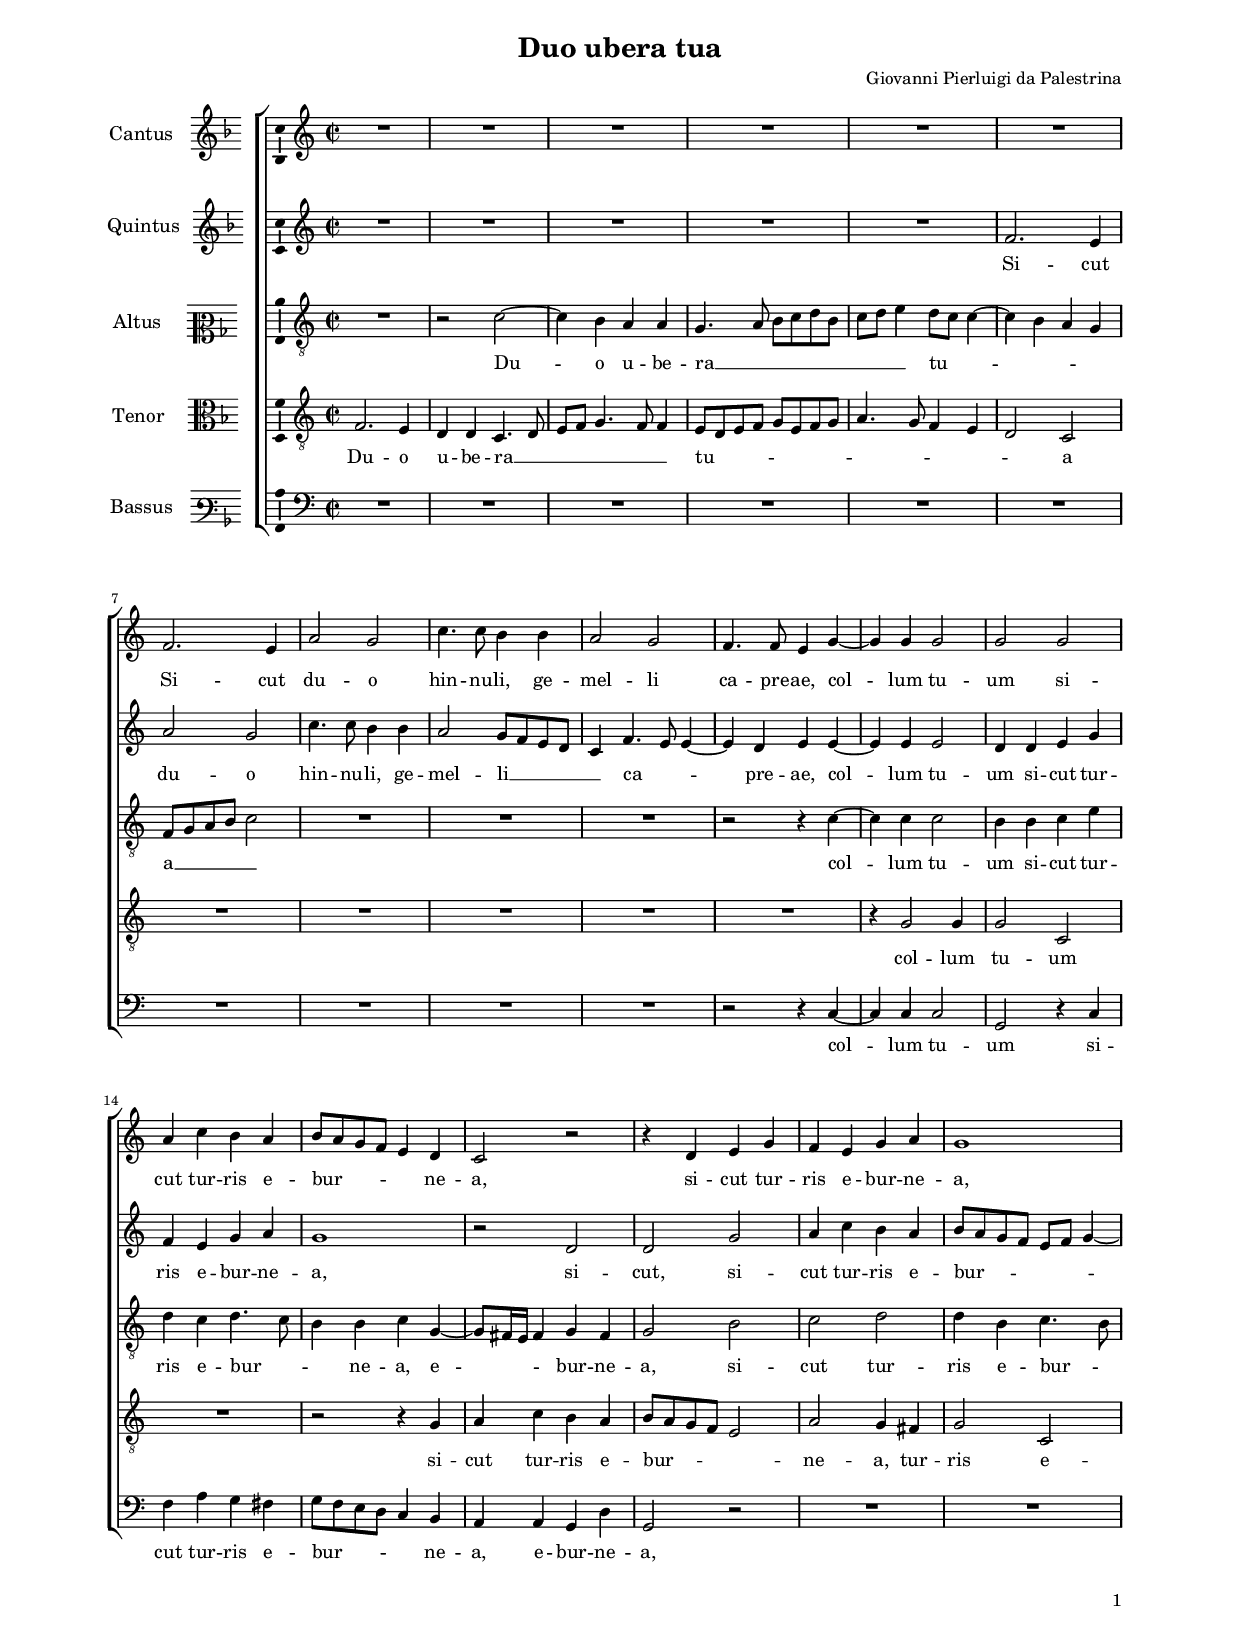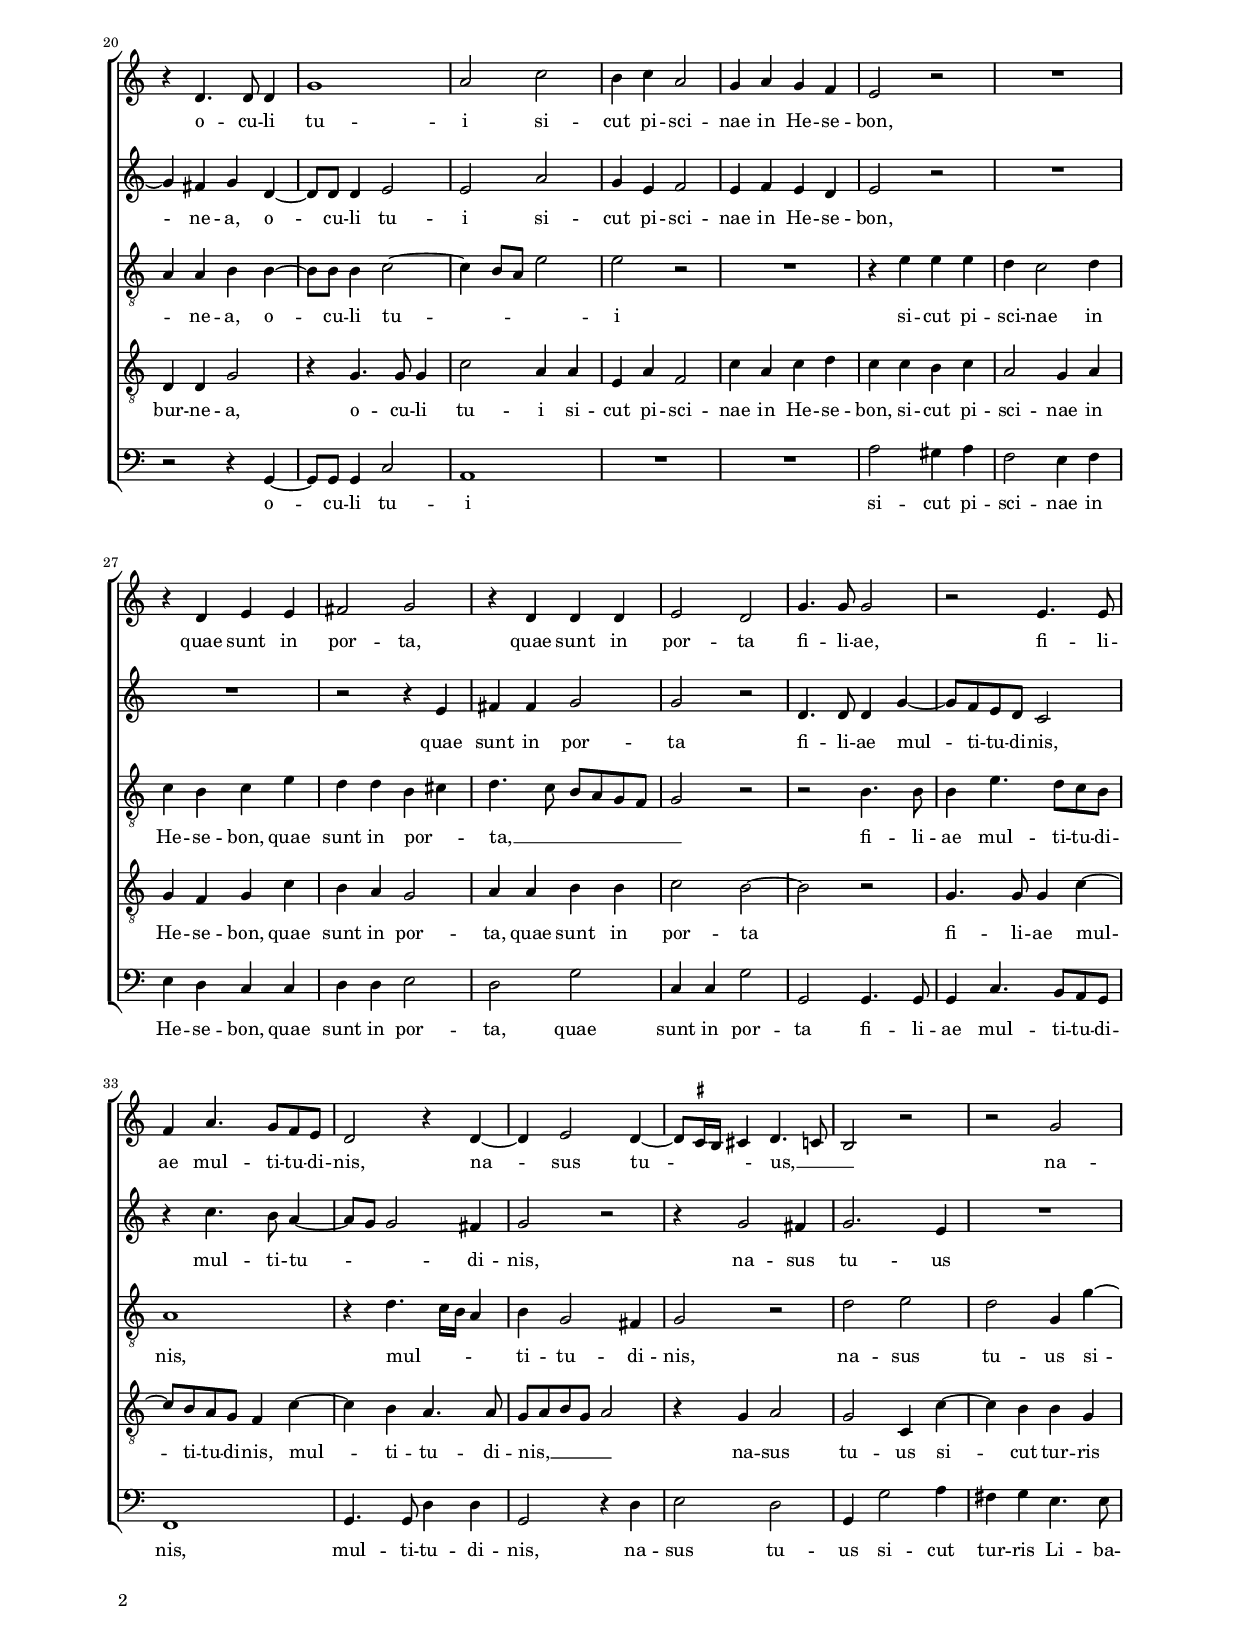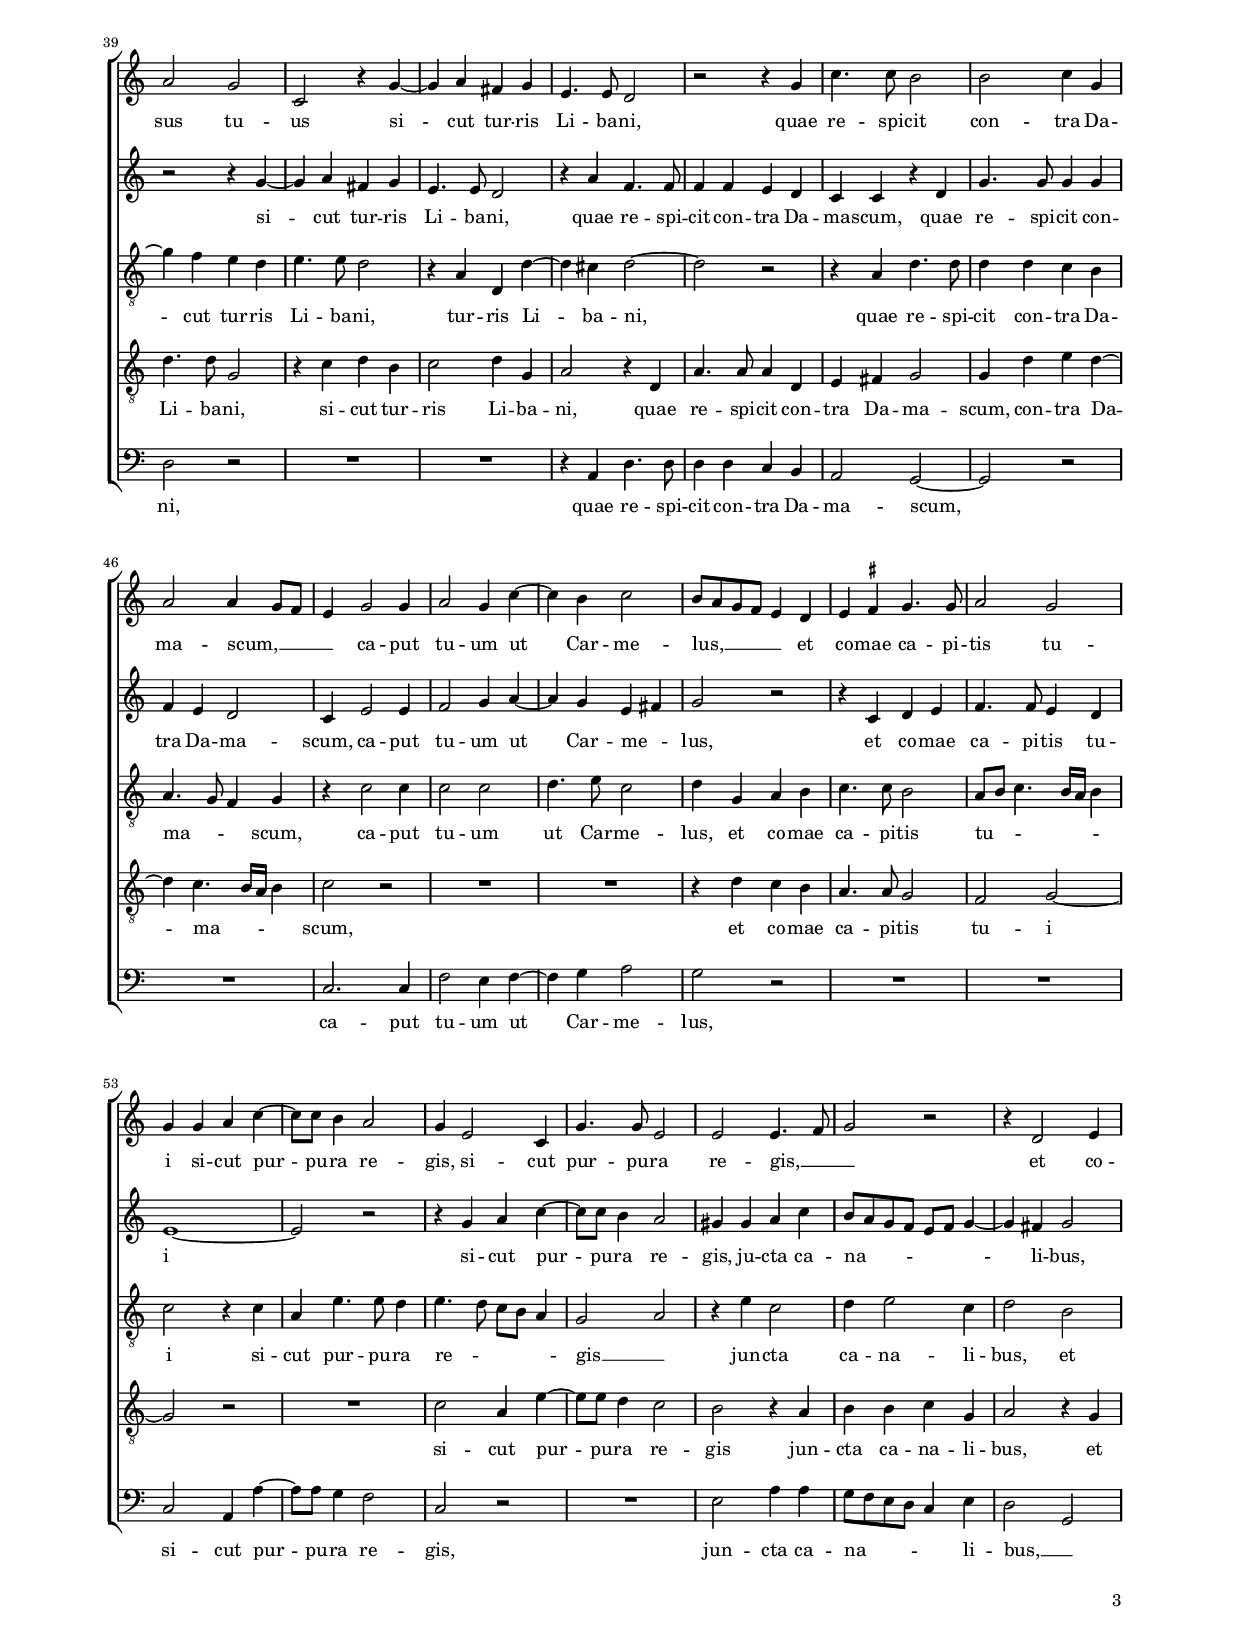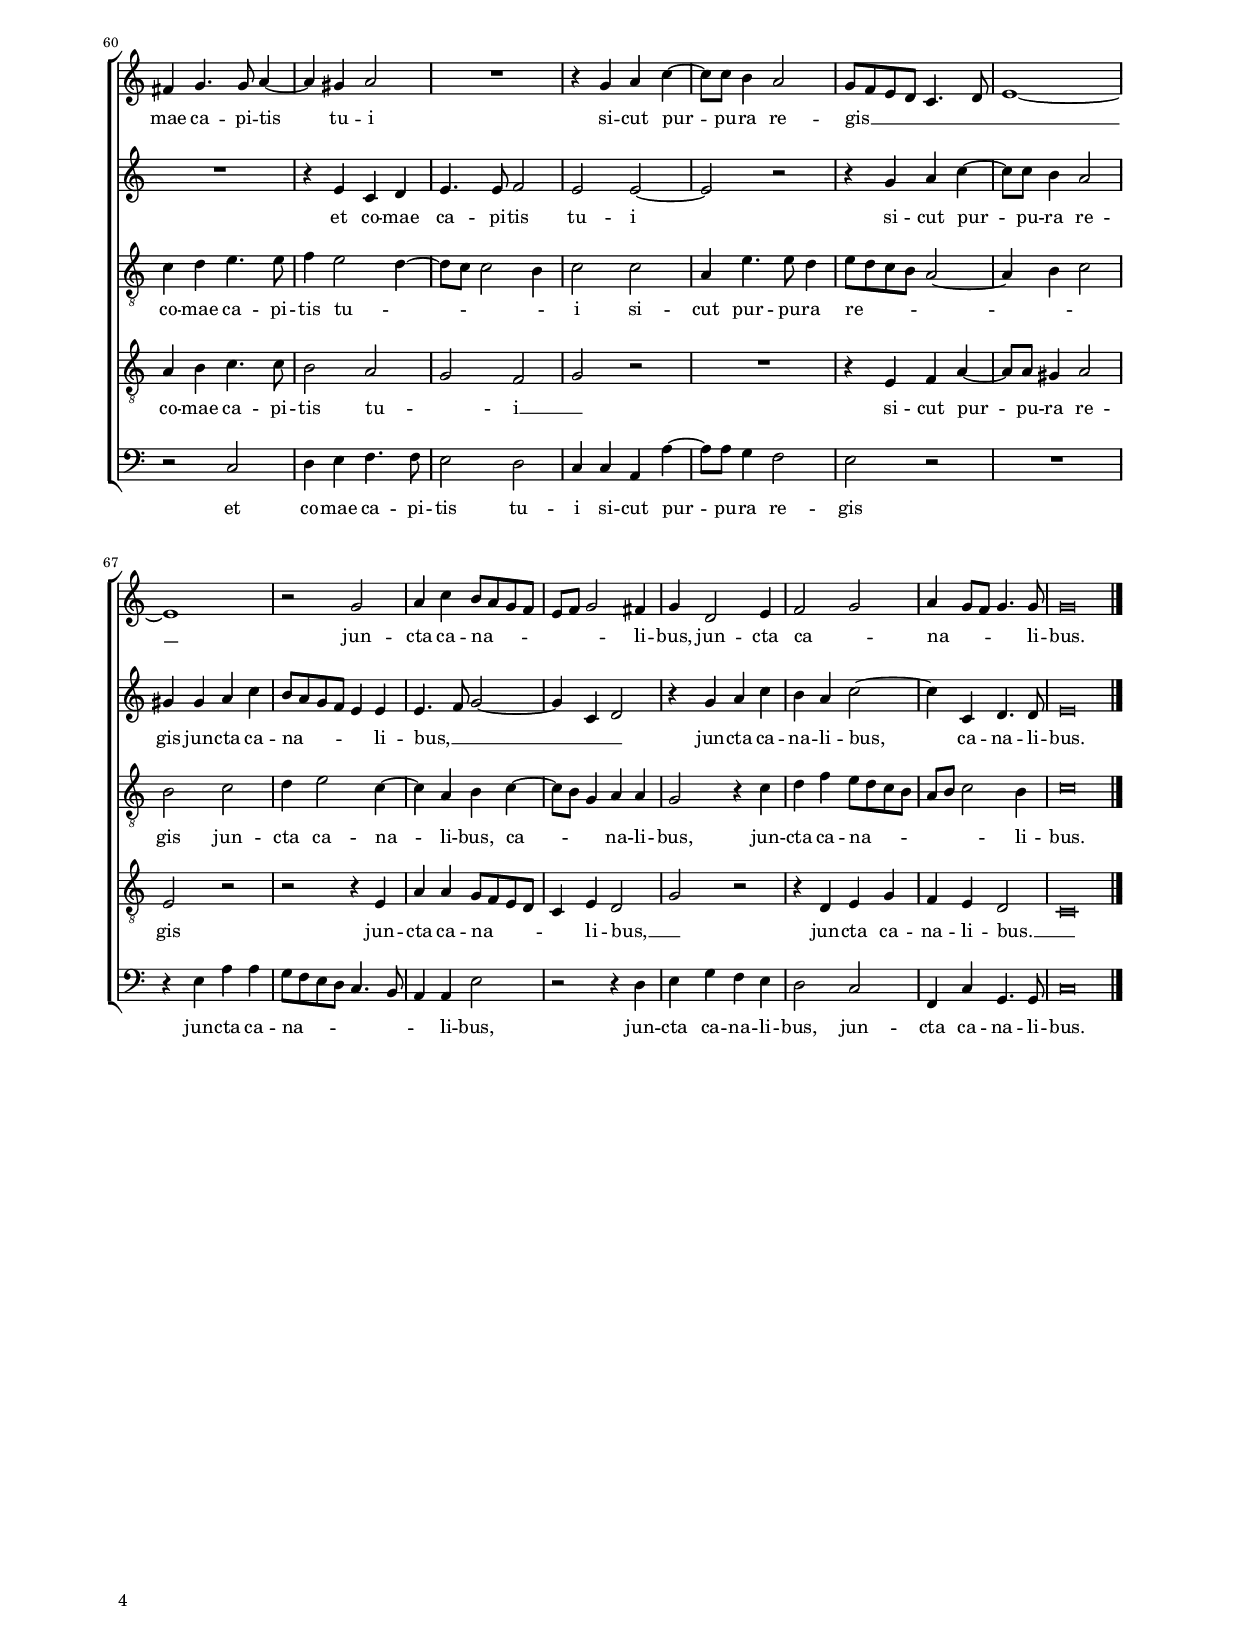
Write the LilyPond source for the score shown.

\header
{
  title="Duo ubera tua"
  composer="Giovanni Pierluigi da Palestrina"
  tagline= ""
}

\version "2.24.0"
\language deutsch
#(set-global-staff-size 15)
% #(set-default-paper-size "letter")
#(ly:set-option 'point-and-click #f)


\paper
	{
	top-margin = 1.8 \cm
	bottom-margin = 1.2 \cm
	left-margin = 2 \cm
	right-margin = 2 \cm
	ragged-bottom = ##f
	ragged-last-bottom = ##t
	print-page-number = ##f
	system-system-spacing = #'((basic-distance . 16) (minimum-distance . 14) (padding . 5) (strechability . 150))
	oddFooterMarkup=\markup   \fill-line { "" \fromproperty #'page:page-number-string }
	evenFooterMarkup=\markup  \fill-line { \fromproperty #'page:page-number-string "" }
	last-bottom-spacing = #'((basic-distance . 12) (minimum-distance . 7) (padding . 4))
%	systems-per-page = 3
%	page-count = 3
%	min-systems-per-page = 3
	markup-system-spacing.basic-distance = #12
	}

	
global = {
	\key f \major
	\time 2/2
	\set Score.tempoHideNote = ##t
	\tempo 4 = 95
	\skip 1*73
	\set Score.measureLength = #(ly:make-moment 2/1)
	\skip 1*2 \bar "|."
	}

	ficta = { \once \set suggestAccidentals = ##t }

	forget = #(define-music-function (music) (ly:music?) #{
		\accidentalStyle forget
		$music
		\accidentalStyle default
		#})



incipitcantus = \markup { \score {
	{
	\set Staff.instrumentName = \markup { \fontsize #1 "Cantus" }
	\key f \major
	\clef violin
	s4 \bar ""
	}
	\layout  {
	raggedright = ##t
	indent = 1.6 \cm
	line-width = 2.4\cm
	\context { \Staff \remove Time_signature_engraver }
	\override Staff.Clef.Y-extent = #'(0 . 0)
	}} \hspace #1 }
	 
      
incipitquintus = \markup { \score {
	{
	\set Staff.instrumentName = \markup { \fontsize #1 "Quintus" }
	\key f \major
	\clef violin
	s4 \bar ""
	}
	\layout  {
	raggedright = ##t
	indent = 1.6 \cm
	line-width = 2.4\cm
	\context { \Staff \remove Time_signature_engraver }
	\override Staff.Clef.Y-extent = #'(0 . 0)
	}} \hspace #1 }
    

incipitaltus = \markup { \score {
	{
	\set Staff.instrumentName = \markup { \fontsize #1 "Altus" }
	\key f \major
	\clef mezzosoprano
	s4 \bar ""
	}
	\layout  {
	raggedright = ##t
	indent = 1.6 \cm
	line-width = 2.4\cm
	\context { \Staff \remove Time_signature_engraver }
	\override Staff.Clef.Y-extent = #'(0 . 0)
	}} \hspace #1 }
    

incipittenor = \markup { \score {
	{
	\set Staff.instrumentName = \markup { \fontsize #1 "Tenor" }
	\key f \major
	\clef alto
	s4 \bar ""
	}
	\layout  {
	raggedright = ##t
	indent = 1.6 \cm
	line-width = 2.4\cm
	\context { \Staff \remove Time_signature_engraver }
	\override Staff.Clef.Y-extent = #'(0 . 0)
	}} \hspace #1 }
      
      
incipitbassus = \markup { \score {
	{
	\set Staff.instrumentName = \markup { \fontsize #1 "Bassus" }
	\key f \major
	\clef varbaritone
	s4 \bar ""
	}
	\layout  {
	raggedright = ##t
	indent = 1.6 \cm
	line-width = 2.4\cm
	\context { \Staff \remove Time_signature_engraver }
	\override Staff.Clef.Y-extent = #'(0 . 0)
	}} \hspace #1 }


cantus =  \relative c''
	{
	R1
	R1
	R1
	R1
%5
	R1 |
	R1
	b2. a4
	d2 c
	f4. f8 e4 e
%10
	d2 c |
	b4. b8 a4 c~
	c4 c c2
	c2 c
	d4 f e d
%15
	e8 d c b a4 g |
	f2 r
	r4 g a c
	b4 a c d
	c1
%20
	r4 g4. g8 g4 |
	c1
	d2 f
	e4 f d2
	c4 d c b
%25
	a2 r |
	R1
	r4 g a a
	h2 c
	r4 g g g
%30
	a2 g |
	c4. c8 c2
	r2 a4. a8
	b4 d4. c8 b a
	g2 r4 g~
%35
	g4 a2 g4~ |
	g8 \ficta fis16 e fis!4 g4. f8
	e2 r
	r2 c'
	d2 c
%40
	f,2 r4 c'~ |
	c4 d h c
	a4. a8 g2
	r2 r4 c
	f4. f8 e2
%45
	e2 f4 c |
	d2 d4 c8 b	
	a4 c2 c4
	d2 c4 f~
	f4 e f2
%50
	e8 d c b a4 g |
	a4 \ficta h c4. c8
	d2 c
	c4 c d f~
	f8 f e4 d2
%55
	c4 a2 f4 |
	c'4. c8 a2
	a2 a4. b8
	c2 r
	r4 g2 a4
%60
	h4 c4. c8 d4~ |	
	d4 cis d2
	R1
	r4 c d f~
	f8 f e4 d2
%65
	c8 b a g f4. g8 |
	a1~
	a1
	r2 c	
	d4 f e8 d c b
%70
	a8 b c2 h4 |
	c4 g2 a4
	b2 c
	d4 c8 b c4. c8
	c\breve |
	}


quintus =  \relative c''
	{
	R1
	R1
	R1
	R1
%5
	R1 |
	b2. a4
	d2 c
	f4. f8 e4 e
	d2 c8 b a g
%10
	f4 b4. a8 a4~ |
	a4 g a a~
	a4 a a2
	g4 g a c
	b4 a c d
%15
	c1 |
	r2 g
	g2 c
	d4 f e d
	e8 d c b a b c4~
%20
	c4 h c g~ |
	g8 g g4 a2
	a2 d
	c4 a b2
	a4 b a g
%25
	a2 r |
	R1
	R1
	r2 r4 a
	h4 h c2
%30
	c2 r |
	g4. g8 g4 c~
	c8 b a g f2
	r4 f'4. e8 d4~
	d8 c c2 h4
%35
	c2 r |
	r4 c2 h4
	c2. a4
	R1
	r2 r4 c~
%40
	c4 d h c |
	a4. a8 g2
	r4 d' b4. b8
	b4 b a g
	f4 f r g
%45
	c4. c8 c4 c |
	b4 a g2
	f4 a2 a4
	b2 c4 d~
	d4 c a h
%50
	c2 r |
	r4 f, g a
	b4. b8 a4 g
	a1~
	a2 r
%55
	r4 c d f~ |
	f8 f e4 d2
	cis4 cis d f
	e8 d c b a b c4~
	c4 h c2
%60
	R1 |
	r4 a f g
	a4. a8 b2
	a2 a~
	a2 r
%65
	r4 c d f~ |
	f8 f e4 d2
	cis4 cis d f
	e8 d c b a4 a
	a4. b8 c2~
%70
	c4 f, g2 |
	r4 c d f
	e4 d f2~
	f4 f, g4. g8
	a\breve |
	}


altus =  \relative c'
	{
	R1
	r2 f~
	f4 e d d
	c4. d8 e f g e
%5
	f8 g a4 g8 f f4~ |
	f4 e d c
	b8 c d e f2
	R1
	R1
%10
	R1 |
	r2 r4 f~
	f4 f f2
	e4 e f a
	g4 f g4. f8
%15
	e4 e f c~ |
	c8 h16 a h4 c h
	c2 e
	f2 g
	g4 e f4. e8
%20
	d4 d e e~ |
	e8 e e4 f2~
	f4 e8 d a'2
	a2 r
	R1
%25
	r4 a a a |
	g4 f2 g4
	f4 e f a
	g4 g e fis
	g4. f8 e d c b
%30
	c2 r |
	r2 e4. e8
	e4 a4. g8 f e
	d1
	r4 g4. f16 e d4
%35
	e4 c2 h4 |
	c2 r
	g'2 a
	g2 c,4 c'~
	c4 b a g
%40
	a4. a8 g2 |
	r4 d g, g'~
	g4 fis g2~
	g2 r
	r4 d g4. g8
%45
	g4 g f e |
	d4. c8 b4 c
	r4 f2 f4
	f2 f
	g4. a8 f2
%50
	g4 c, d e |
	f4. f8 e2
	d8 e f4. e16 d e4
	f2 r4 f
	d4 a'4. a8 g4
%55
	a4. g8 f e d4 |
	c2 d
	r4 a' f2
	g4 a2 f4
	g2 e
%60
	f4 g a4. a8 |
	b4 a2 g4~
	g8 f f2 e4
	f2 f
	d4 a'4. a8 g4
%65
	a8 g f e d2~ |
	d4 e f2
	e2 f
	g4 a2 f4~
	f4 d e f~
%70
	f8 e c4 d d |
	c2 r4 f
	g4 b a8 g f e
	d8 e f2 e4
	f\breve |
	}


tenor  =  \relative c'
	{
	b2. a4
	g4 g f4. g8
	a8 b c4. b8 b4
	a8 g a b c a b c
%5
	d4. c8 b4 a |
	g2 f
	R1
	R1
	R1
%10
	R1 |
	R1
	r4 c'2 c4
	c2 f,
	R1
%15
	r2 r4 c' |
	d4 f e d
	e8 d c b a2
	d2 c4 h
	c2 f,
%20
	g4 g c2 |
	r4 c4. c8 c4
	f2 d4 d
	a4 d b2
	f'4 d f g
%25
	f4 f e f |
	d2 c4 d
	c4 b c f
	e4 d c2
	d4 d e e
%30
	f2 e~ |
	e2 r
	c4. c8 c4 f~
	f8 e d c b4 f'~
	f4 e d4. d8
%35
	c8 d e c d2 |
	r4 c d2
	c2 f,4 f'~
	f4 e e c
	g'4. g8 c,2
%40
	r4 f g e |
	f2 g4 c,
	d2 r4 g,
	d'4. d8 d4 g,
	a4 h c2
%45
	c4 g' a g~ |
	g4 f4. e16 d e4
	f2 r
	R1
	R1
%50
	r4 g f e |
	d4. d8 c2
	b2 c~
	c2 r
	R1
%55
	f2 d4 a'~ |
	a8 a g4 f2
	e2 r4 d
	e4 e f c
	d2 r4 c
%60
	d4 e f4. f8 |
	e2 d
	c2 b
	c2 r
	R1
%65
	r4 a b d~ |
	d8 d cis4 d2
	a2 r
	r2 r4 a
	d4 d c8 b a g
%70
	f4 a g2 |
	c2 r
	r4 g a c
	b4 a g2
	f\breve |
	}


bassus  =  \relative c
	{
	R1
	R1
	R1
	R1
%5
	R1 |
	R1
	R1
	R1
	R1
%10
	R1 |
	r2 r4 f~
	f4 f f2
	c2 r4 f
	b4 d c h
%15
	c8 b a g f4 e |
	d4 d c g'
	c,2 r
	R1
	R1
%20
	r2 r4 c~ |
	c8 c c4 f2
	d1
	R1
	R1
%25
	d'2 cis4 d |
	b2 a4 b
	a4 g f f
	g4 g a2
	g2 c
%30
	f,4 f c'2 |
	c,2 c4. c8
	c4 f4. e8 d c
	b1
	c4. c8 g'4 g
%35
	c,2 r4 g' |
	a2 g
	c,4 c'2 d4
	h4 c a4. a8
	g2 r
%40
	R1 |
	R1
	r4 d g4. g8
	g4 g f e
	d2 c~
%45
	c2 r |
	R1
	f2. f4
	b2 a4 b~
	b4 c d2
%50
	c2 r |
	R1
	R1
	f,2 d4 d'~
	d8 d c4 b2
%55
	f2 r |
	R1
	a2 d4 d
	c8 b a g f4 a
	g2 c,
%60
	r2 f |
	g4 a b4. b8
	a2 g
	f4 f d d'~
	d8 d c4 b2
%65
	a2 r |
	R1
	r4 a d d
	c8 b a g f4. e8
	d4 d a'2
%70
	r2 r4 g |
	a4 c b a
	g2 f
	b,4 f' c4. c8
	f\breve |
	}


lyricscantus = \lyricmode {
	Si -- cut du -- o hin -- nu -- li,
	ge -- mel -- li ca -- pre -- ae,
	col -- lum tu -- um 
	si -- cut tur -- ris e -- bur -- _ _ _ _ ne -- a,
	si -- cut tur -- ris e -- bur -- ne -- a,
	o -- cu -- li tu -- i si -- cut pi -- sci -- nae in He -- se -- bon,
	quae sunt in por -- ta,
	quae sunt in por -- ta fi -- li -- ae,
	fi -- li -- ae mul -- ti -- tu -- di -- nis,
	na -- sus tu -- _ _ _ us, __ _ _
	na -- sus tu -- us
	si -- cut tur -- ris Li -- ba -- ni,
	quae re -- spi -- cit con -- tra Da -- ma -- scum, __ _ _ _
	ca -- put tu -- um ut Car -- me -- lus, __ _ _ _ _ 
	et co -- mae ca -- pi -- tis tu -- i
	si -- cut pur -- pu -- ra re -- gis,
	si -- cut pur -- pu -- ra re -- gis, __ _ _
	et co -- mae ca -- pi -- tis tu -- i
	si -- cut pur -- pu -- ra re -- gis __ _ _ _ _ _ _
	jun -- cta ca -- na -- _ _ _ _ _ _ li -- bus,
	jun -- cta ca -- _ na -- _ _ _ li -- bus.
	}


lyricsquintus = \lyricmode {
	Si -- cut du -- o hin -- nu -- li,
	ge -- mel -- li __ _ _ _ _ ca -- _ _ pre -- ae,
	col -- lum tu -- um 
	si -- cut tur -- ris e -- bur -- ne -- a,
	si -- cut,
	si -- cut tur -- ris e -- bur -- _ _ _ _ _ _ ne -- a,
	o -- cu -- li tu -- i si -- cut pi -- sci -- nae in He -- se -- bon,
	quae sunt in por -- ta fi -- li -- ae mul -- ti -- tu -- di -- nis,
	mul -- ti -- tu -- _ _ di -- nis,
	na -- sus tu -- us
	si -- cut tur -- ris Li -- ba -- ni,
	quae re -- spi -- cit con -- tra Da -- ma -- scum,
	quae re -- spi -- cit con -- tra Da -- ma -- scum,
	ca -- put tu -- um ut Car -- me -- _ lus,      
	et co -- mae ca -- pi -- tis tu -- i
	si -- cut pur -- pu -- ra re -- gis,
	ju -- cta ca -- na -- _ _ _ _ _ _ li -- bus,
	et co -- mae ca -- pi -- tis tu -- i
	si -- cut pur -- pu -- ra re -- gis       
	jun -- cta ca -- na -- _ _ _ _ li -- bus, __ _ _ _ _
	jun -- cta ca -- na -- li -- bus,
	ca -- na -- li -- bus.
	}


lyricsaltus = \lyricmode {
	Du -- o u -- be -- ra __ _ _ _ _ _ _ _ _ tu -- _ _ _ _ _ a __ _ _ _ _
	col -- lum tu -- um 
	si -- cut tur -- ris e -- bur -- _ _ ne -- a,
	e -- _ _ _ bur -- ne -- a,
	si -- cut tur -- ris e -- bur -- _ _ ne -- a,
	o -- cu -- li tu -- _ _ _ i si -- cut pi -- sci -- nae in He -- se -- bon,
	quae sunt in por -- _ ta, __ _ _ _ _ _ _
	fi -- li -- ae mul -- ti -- tu -- di -- nis,
	mul -- _ _ _ ti -- tu -- di -- nis,
	na -- sus tu -- us
	si -- cut tur -- ris Li -- ba -- ni,
	tur -- ris Li -- ba -- ni,
	quae re -- spi -- cit con -- tra Da -- ma -- _ _ scum,    
	ca -- put tu -- um ut Car -- me -- lus,      
	et co -- mae ca -- pi -- tis tu -- _ _ _ _ _ i
	si -- cut pur -- pu -- ra re -- _ _ _ _ gis __ _
	jun -- cta ca -- na -- li -- bus,
	et co -- mae ca -- pi -- tis tu -- _ _ _ _ i
	si -- cut pur -- pu -- ra re -- _ _ _ _ _ _ gis       
	jun -- cta ca -- na -- li -- bus,
	ca -- _ _ na -- li -- bus,
	jun -- cta ca -- na -- _ _ _ _ _ _ li -- bus.
	}


lyricstenor = \lyricmode {
	Du -- o u -- be -- ra __ _ _ _ _ _ _ tu -- _ _ _ _ _ _ _ _ _ _ _ _ a
	col -- lum tu -- um 
	si -- cut tur -- ris e -- bur -- _ _ _ _ ne -- a,
	tur -- ris e -- bur -- ne -- a,
	o -- cu -- li tu -- i si -- cut pi -- sci -- nae in He -- se -- bon,
	si -- cut pi -- sci -- nae in He -- se -- bon,
	quae sunt in por -- ta,
	quae sunt in por -- ta fi -- li -- ae mul -- ti -- tu -- di -- nis,
	mul -- ti -- tu -- di -- nis, __ _ _ _ _
	na -- sus tu -- us
	si -- cut tur -- ris Li -- ba -- ni,
	si -- cut tur -- ris Li -- ba -- ni,
	quae re -- spi -- cit con -- tra Da -- ma -- scum,
	con -- tra Da -- ma -- _ _ _ scum,
	et co -- mae ca -- pi -- tis tu -- i
	si -- cut pur -- pu -- ra re -- gis
	jun -- cta ca -- na -- li -- bus,
	et co -- mae ca -- pi -- tis tu -- _ i __ _
	si -- cut pur -- pu -- ra re -- gis       
	jun -- cta ca -- na -- _ _ _ _ li -- bus, __ _
	jun -- cta ca -- na -- li -- bus. __ _
	}


lyricsbassus = \lyricmode {
	col -- lum tu -- um
	si -- cut tur -- ris e -- bur -- _ _ _ _ ne -- a,
	e -- bur -- ne -- a,
	o -- cu -- li tu -- i si -- cut pi -- sci -- nae in He -- se -- bon,
	quae sunt in por -- ta,
	quae sunt in por -- ta fi -- li -- ae mul -- ti -- tu -- di -- nis,
	mul -- ti -- tu -- di -- nis,
	na -- sus tu -- us
	si -- cut tur -- ris Li -- ba -- ni,
	quae re -- spi -- cit con -- tra Da -- ma -- scum, 
	ca -- put tu -- um ut Car -- me -- lus,      
	si -- cut pur -- pu -- ra re -- gis,
	jun -- cta ca -- na -- _ _ _ _ li -- bus, __ _
	et co -- mae ca -- pi -- tis tu -- i
	si -- cut pur -- pu -- ra re -- gis      
	jun -- cta ca -- na -- _ _ _ _ _ _ li -- bus,
	jun -- cta ca -- na -- li -- bus,
	jun -- cta ca -- na -- li -- bus.
	}


\score
{  
	\transpose f c {
	\new ChoirStaff \with { \override StaffGrouper.staff-staff-spacing.basic-distance = #12 }
	<<

	\new Staff << \global
	\new Voice="v1" {
		\set Staff.instrumentName=\incipitcantus
%		\set Staff.instrumentName= "S"
		\set Staff.midiInstrument = "reed organ"
		\clef violin
		\cantus }
	\new Lyrics \lyricsto "v1" {\lyricscantus }
	>>


	\new Staff << \global
	\new Voice="v5" {
		\set Staff.instrumentName=\incipitquintus
%		\set Staff.instrumentName= "Q"
		\set Staff.midiInstrument = "reed organ"
		\clef violin
		\quintus}
	\new Lyrics \lyricsto "v5" {\lyricsquintus }
	>>


	\new Staff << \global
	\new Voice="v2" {
		\set Staff.instrumentName=\incipitaltus
%		\set Staff.instrumentName= "A"
		\set Staff.midiInstrument = "reed organ"
		\clef "G_8"
		\altus}
	\new Lyrics \lyricsto "v2" {\lyricsaltus }
	>>


	\new Staff << \global
	\new Voice="v3" {
		\set Staff.instrumentName=\incipittenor
%		\set Staff.instrumentName= "T"
		\set Staff.midiInstrument = "reed organ"
		\clef "G_8"
		\tenor }
	\new Lyrics \lyricsto "v3" {\lyricstenor }
	>>


	\new Staff << \global
	\new Voice="v4" {
		\set Staff.instrumentName=\incipitbassus
%		\set Staff.instrumentName= "B"
		\set Staff.midiInstrument = "reed organ"
		\clef bass 
		\bassus }
	\new Lyrics \lyricsto "v4" {\lyricsbassus}
	>>

	>>
	} % transpose

	\layout
	{
	indent = 2.5\cm
	\context { \Lyrics \override VerticalAxisGroup.nonstaff-relatedstaff-spacing.padding = #1.4 }
	\context { \Staff \override TimeSignature.break-visibility = #end-of-line-invisible }
	\context { \Staff \consists Ambitus_engraver }
	\context { \Score \override BarNumber.padding = #2 }
	\context { \Voice \override NoteHead.style = #'baroque }
	}

\midi
	{
	
	}

}


% EOF
